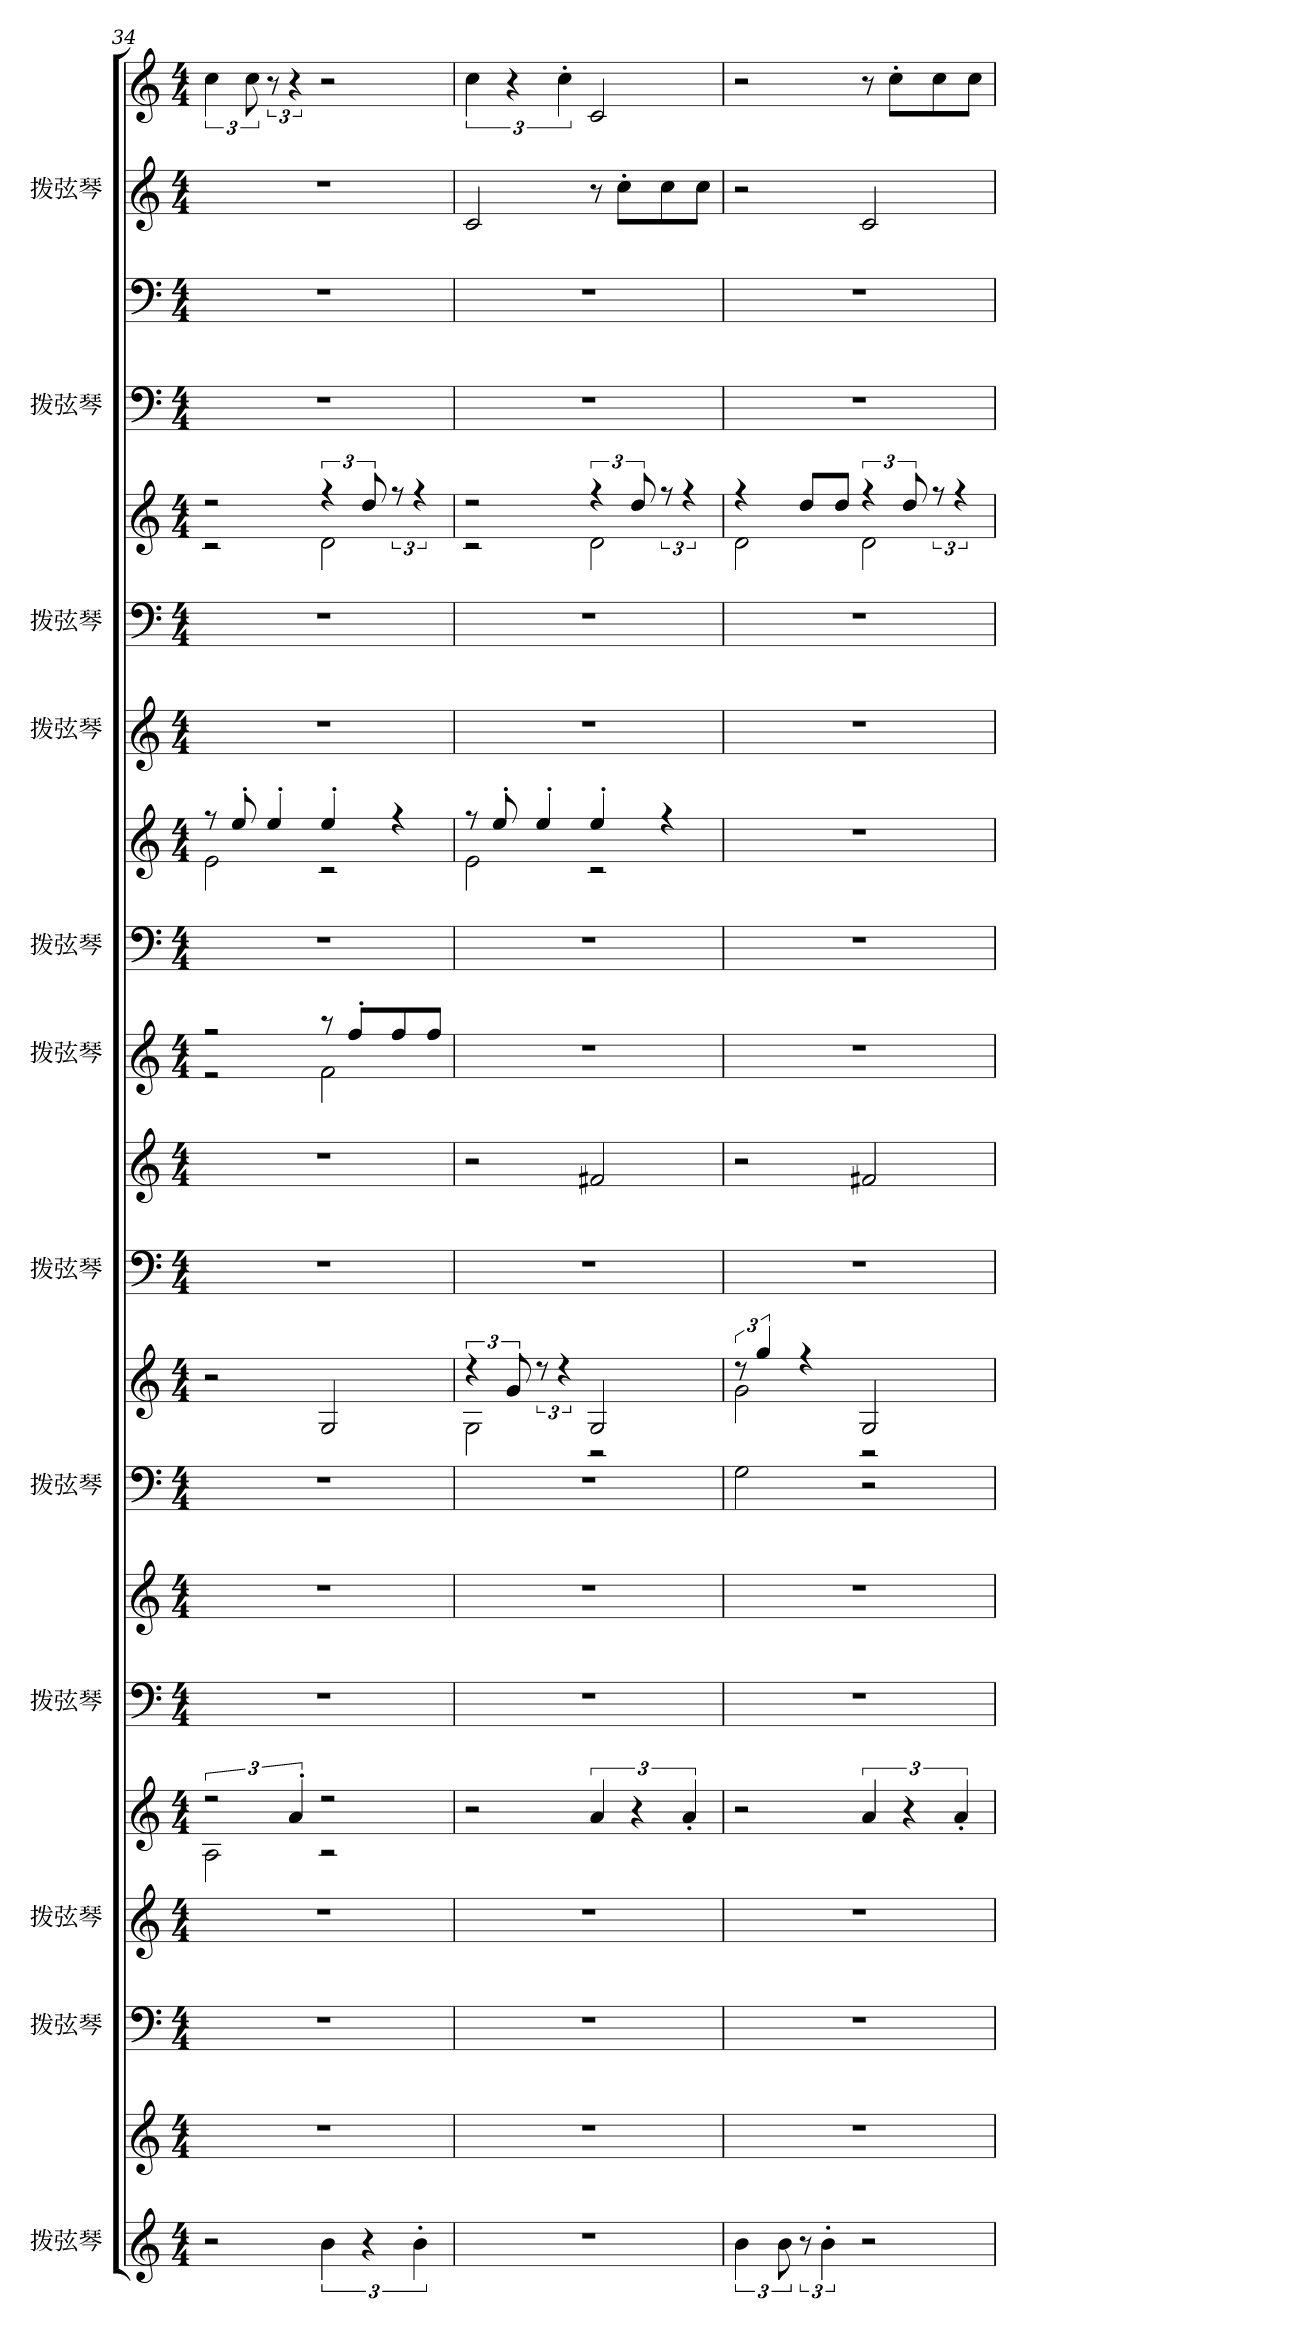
**kern	**kern	**kern	**kern	**kern	**kern	**kern	**kern	**kern	**kern	**kern	**kern	**kern	**kern	**kern	**kern	**kern	**kern	**kern	**kern	**kern
*part12	*part12	*part11	*part10	*part10	*part9	*part9	*part8	*part8	*part7	*part7	*part6	*part5	*part5	*part4	*part3	*part3	*part2	*part2	*part1	*part1
*staff21	*staff20	*staff19	*staff18	*staff17	*staff16	*staff15	*staff14	*staff13	*staff12	*staff11	*staff10	*staff9	*staff8	*staff7	*staff6	*staff5	*staff4	*staff3	*staff2	*staff1
*I"拨弦琴	*	*I"拨弦琴	*I"拨弦琴	*	*I"拨弦琴	*	*I"拨弦琴	*	*I"拨弦琴	*	*I"拨弦琴	*I"拨弦琴	*	*I"拨弦琴	*I"拨弦琴	*	*I"拨弦琴	*	*I"拨弦琴	*
!!LO:PB:g=z
*clefG2	*clefG2	*clefF4	*clefG2	*clefG2	*clefF4	*clefG2	*clefF4	*clefG2	*clefF4	*clefG2	*clefG2	*clefF4	*clefG2	*clefG2	*clefF4	*clefG2	*clefF4	*clefF4	*clefG2	*clefG2
*k[]	*k[]	*k[]	*k[]	*k[]	*k[]	*k[]	*k[]	*k[]	*k[]	*k[]	*k[]	*k[]	*k[]	*k[]	*k[]	*k[]	*k[]	*k[]	*k[]	*k[]
*M4/4	*M4/4	*M4/4	*M4/4	*M4/4	*M4/4	*M4/4	*M4/4	*M4/4	*M4/4	*M4/4	*M4/4	*M4/4	*M4/4	*M4/4	*M4/4	*M4/4	*M4/4	*M4/4	*M4/4	*M4/4
=34	=34	=34	=34	=34	=34	=34	=34	=34	=34	=34	=34	=34	=34	=34	=34	=34	=34	=34	=34	=34
*	*	*	*	*^	*	*	*	*	*	*	*^	*	*^	*	*	*^	*	*	*	*
2r	1r	1r	1r	3r	2A\	1r	1r	1r	2r	1r	1r	2r	2r	1r	8r	2e\	1r	1r	2r	2r	1r	1r	1r	6cc\
.	.	.	.	.	.	.	.	.	.	.	.	.	.	.	8ee'/	.	.	.	.	.	.	.	.	.
.	.	.	.	.	.	.	.	.	.	.	.	.	.	.	.	.	.	.	.	.	.	.	.	12cc\
.	.	.	.	.	.	.	.	.	.	.	.	.	.	.	4ee'/	.	.	.	.	.	.	.	.	12r
.	.	.	.	6a'/	.	.	.	.	.	.	.	.	.	.	.	.	.	.	.	.	.	.	.	6r
6b\	.	.	.	2r	2r	.	.	.	2G/	.	.	8r	2f\	.	4ee'/	2r	.	.	6r	2d\	.	.	.	2r
.	.	.	.	.	.	.	.	.	.	.	.	8ff'/L	.	.	.	.	.	.	.	.	.	.	.	.
6r	.	.	.	.	.	.	.	.	.	.	.	.	.	.	.	.	.	.	12dd/	.	.	.	.	.
.	.	.	.	.	.	.	.	.	.	.	.	8ff/	.	.	4r	.	.	.	12r	.	.	.	.	.
6b'\	.	.	.	.	.	.	.	.	.	.	.	.	.	.	.	.	.	.	6r	.	.	.	.	.
.	.	.	.	.	.	.	.	.	.	.	.	8ff/J	.	.	.	.	.	.	.	.	.	.	.	.
*	*	*	*	*v	*v	*	*	*	*	*	*	*v	*v	*	*	*	*	*	*	*	*	*	*	*
=35	=35	=35	=35	=35	=35	=35	=35	=35	=35	=35	=35	=35	=35	=35	=35	=35	=35	=35	=35	=35	=35	=35
*	*	*	*	*	*	*	*	*^	*	*	*	*	*	*	*	*	*	*	*	*	*	*
1r	1r	1r	1r	2r	1r	1r	1r	6r	2G\	1r	2r	1r	1r	8r	2e\	1r	1r	2r	2r	1r	1r	2c/	6cc\
.	.	.	.	.	.	.	.	.	.	.	.	.	.	8ee'/	.	.	.	.	.	.	.	.	.
.	.	.	.	.	.	.	.	12g/	.	.	.	.	.	.	.	.	.	.	.	.	.	.	6r
.	.	.	.	.	.	.	.	12r	.	.	.	.	.	4ee'/	.	.	.	.	.	.	.	.	.
.	.	.	.	.	.	.	.	6r	.	.	.	.	.	.	.	.	.	.	.	.	.	.	6cc'\
.	.	.	.	6a/	.	.	.	2G/	2r	.	2f#X/	.	.	4ee'/	2r	.	.	6r	2d\	.	.	8r	2c/
.	.	.	.	.	.	.	.	.	.	.	.	.	.	.	.	.	.	.	.	.	.	8cc'\L	.
.	.	.	.	6r	.	.	.	.	.	.	.	.	.	.	.	.	.	12dd/	.	.	.	.	.
.	.	.	.	.	.	.	.	.	.	.	.	.	.	4r	.	.	.	12r	.	.	.	8cc\	.
.	.	.	.	6a'/	.	.	.	.	.	.	.	.	.	.	.	.	.	6r	.	.	.	.	.
.	.	.	.	.	.	.	.	.	.	.	.	.	.	.	.	.	.	.	.	.	.	8cc\J	.
*	*	*	*	*	*	*	*	*	*	*	*	*	*	*v	*v	*	*	*	*	*	*	*	*
=36	=36	=36	=36	=36	=36	=36	=36	=36	=36	=36	=36	=36	=36	=36	=36	=36	=36	=36	=36	=36	=36	=36
6b\	1r	1r	1r	2r	1r	1r	2G\	12r	2g\	1r	2r	1r	1r	1r	1r	1r	4r	2d\	1r	1r	2r	2r
.	.	.	.	.	.	.	.	6gg/	.	.	.	.	.	.	.	.	.	.	.	.	.	.
12b\	.	.	.	.	.	.	.	.	.	.	.	.	.	.	.	.	.	.	.	.	.	.
12r	.	.	.	.	.	.	.	4r	.	.	.	.	.	.	.	.	8dd/L	.	.	.	.	.
6b'\	.	.	.	.	.	.	.	.	.	.	.	.	.	.	.	.	.	.	.	.	.	.
.	.	.	.	.	.	.	.	.	.	.	.	.	.	.	.	.	8dd/J	.	.	.	.	.
2r	.	.	.	6a/	.	.	2r	2G/	2r	.	2f#X/	.	.	.	.	.	6r	2d\	.	.	2c/	8r
.	.	.	.	.	.	.	.	.	.	.	.	.	.	.	.	.	.	.	.	.	.	8cc'\L
.	.	.	.	6r	.	.	.	.	.	.	.	.	.	.	.	.	12dd/	.	.	.	.	.
.	.	.	.	.	.	.	.	.	.	.	.	.	.	.	.	.	12r	.	.	.	.	8cc\
.	.	.	.	6a'/	.	.	.	.	.	.	.	.	.	.	.	.	6r	.	.	.	.	.
.	.	.	.	.	.	.	.	.	.	.	.	.	.	.	.	.	.	.	.	.	.	8cc\J
*	*	*	*	*	*	*	*	*v	*v	*	*	*	*	*	*	*	*v	*v	*	*	*	*
=	=	=	=	=	=	=	=	=	=	=	=	=	=	=	=	=	=	=	=	=
*-	*-	*-	*-	*-	*-	*-	*-	*-	*-	*-	*-	*-	*-	*-	*-	*-	*-	*-	*-	*-
